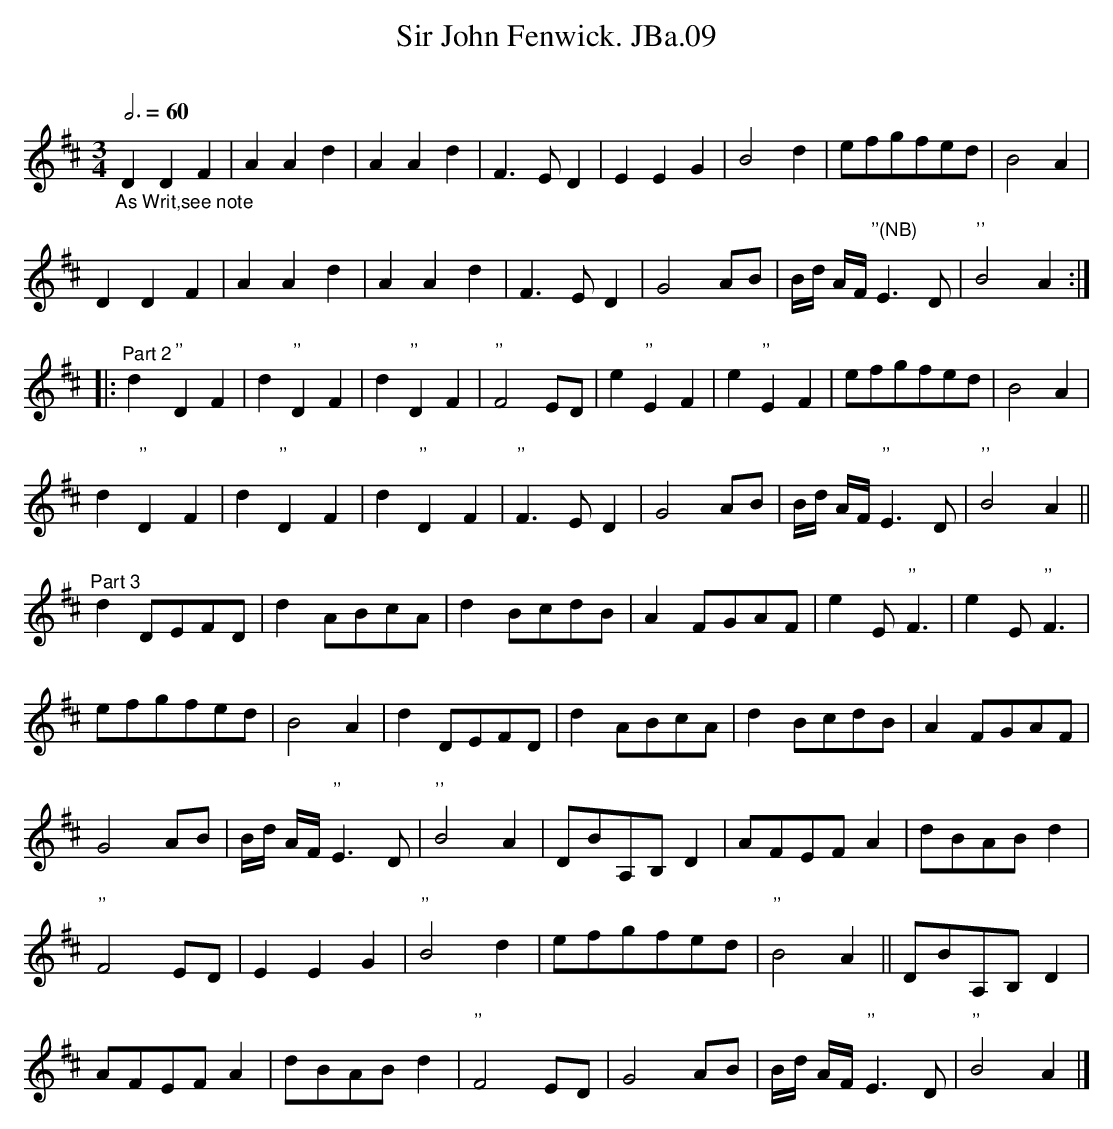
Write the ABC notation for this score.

X:1
T:Sir John Fenwick. JBa.09
M:3/4
L:1/4
Q:3/4=60
O:
K:D major
"_As Writ,see note"
DDF|AAd|AAd|F>ED|EEG|B2d|\
e/f/g/f/e/d/|B2A|
DDF|AAd|AAd|F>ED|G2 A/B/|\
B/4d/4 A/4F/4 "''(NB)"E>D|"''"B2 A:|
|:"^Part 2"d"''"DF|d"''"DF|d"''"DF|\
"''"F2 E/D/|e"''"EF|e"''"EF|\
e/f/g/f/e/d/|B2 A|
d"''"DF|d"''"DF|d"''"DF|"''"F>ED|\
G2 A/B/|B/4d/4 A/4F/4 "''"E>D|"''"B2 A||
"^Part 3" dD/E/F/D/|\
d A/B/c/A/|d B/c/d/B/|A F/G/A/F/|eE/ "''"F3/2|\
eE/ "''"F3/2|
e/f/g/f/e/d/|B2A|d D/E/F/D/|d A/B/c/A/|\
d B/c/d/B/|A F/G/A/F/|
G2 A/B/|B/4d/4 A/4F/4 "''"E>D|\
"''"B2 A|D/B/,A,/B,/ D|A/F/E/F/ A|d/B/A/B/ d|
"''"F2 E/D/|\
EEG|"''"B2d|e/f/g/f/e/d/|"''"B2A||D/B/,A,/B,/ D|
A/F/E/F/ A|d/B/A/B/ d|"''"F2 E/D/|G2 A/B/|\
B/4d/4 A/4F/4 "''"E>D|"''"B2 A|]
